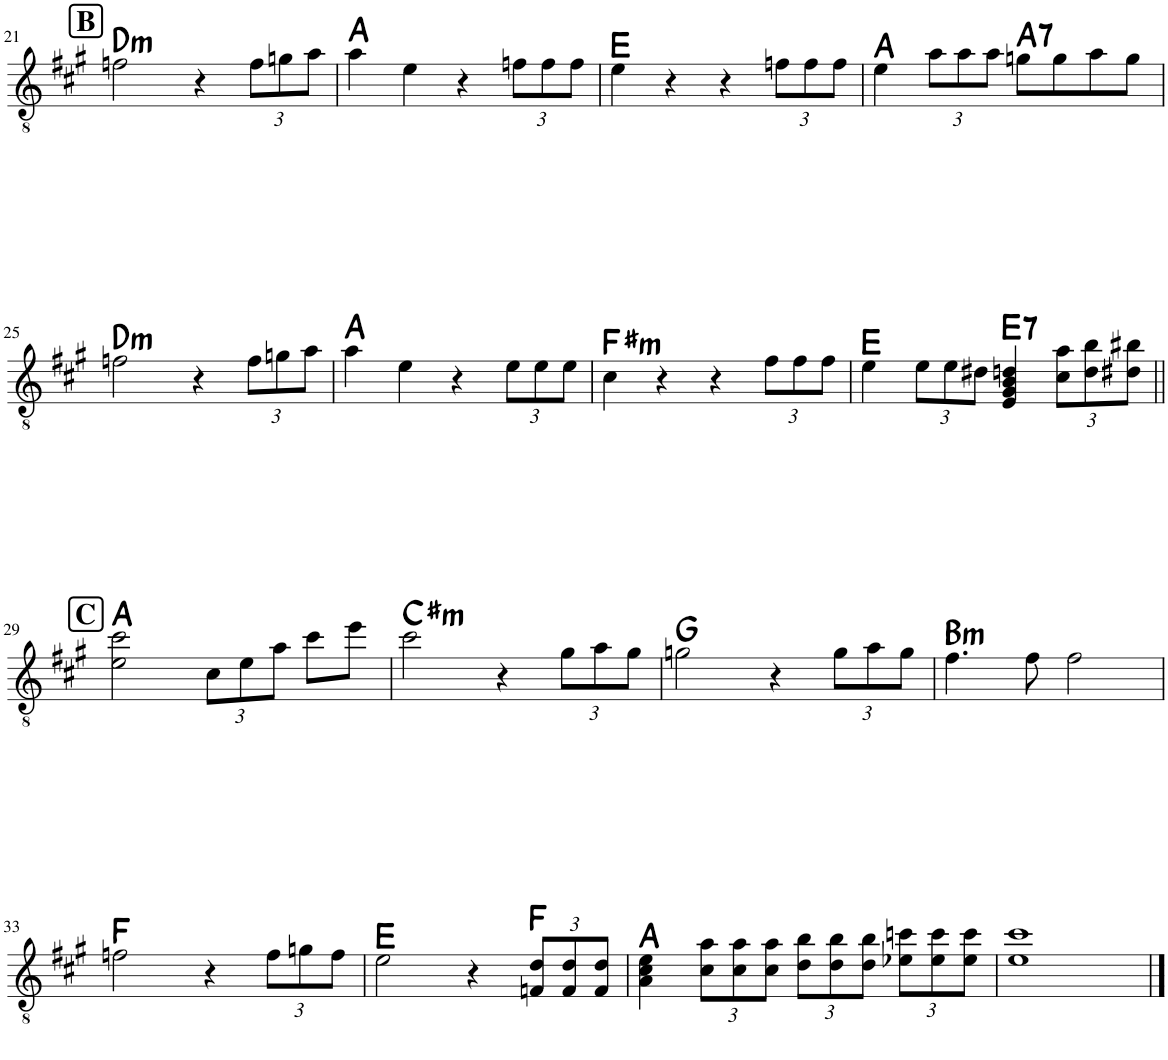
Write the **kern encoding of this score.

**kern	**harte
*part1	*part1
*staff1	*
*I"Classical Guitar	*
!!LO:PB:g=z
*clefGv2	*
*k[f#c#g#]	*
*M4/4	*
!!LO:REH:place=s1:a:B:rj:fs=14:t=B
=21	=21
!	!LO:H:kt=m
2fn\	D:min
4r	.
*Xbrackettup	*
12f\L	.
12gn\	.
12a\J	.
=22	=22
4a\	A:maj
4e\	.
4r	.
12fn\L	.
12f\	.
12f\J	.
=23	=23
4e\	E:maj
4r	.
4r	.
12fn\L	.
12f\	.
12f\J	.
=24	=24
4e\	A:maj
12a\L	.
12a\	.
12a\J	.
!	!LO:H:kt=7
8gn\L	A:7
8g\	.
8a\	.
8g\J	.
!!LO:LB:g=z
=25	=25
!	!LO:H:kt=m
2fn\	D:min
4r	.
12f\L	.
12gn\	.
12a\J	.
=26	=26
4a\	A:maj
4e\	.
4r	.
12e\L	.
12e\	.
12e\J	.
=27	=27
!	!LO:H:kt=m
4c#\	F#:min
4r	.
4r	.
12f#\L	.
12f#\	.
12f#\J	.
=28	=28
4e\	E:maj
12e\L	.
12e\	.
12d#X\J	.
!	!LO:H:kt=7
4E/ 4G#/ 4B/ 4dn/	E:7
12c#\ 12a\L	.
12d\ 12b\	.
12d#X\ 12b#X\J	.
!!LO:LB:g=z
!!LO:REH:place=s1:a:B:rj:fs=14:t=C
=29||	=29||
2e\ 2cc#\	A:maj
12c#\L	.
12e\	.
12a\J	.
8cc#\L	.
8ee\J	.
=30	=30
!	!LO:H:kt=m
2cc#\	C#:min
4r	.
12g#\L	.
12a\	.
12g#\J	.
=31	=31
2gn\	G:maj
4r	.
12g\L	.
12a\	.
12g\J	.
=32	=32
!	!LO:H:kt=m
4.f#\	B:min
8f#\	.
2f#\	.
!!LO:LB:g=z
=33	=33
2fn\	F:maj
4r	.
12f\L	.
12gn\	.
12f\J	.
=34	=34
2e\	E:maj
4r	.
12Fn/ 12d/L	F:maj
12F/ 12d/	.
12F/ 12d/J	.
=35	=35
4A\ 4c#\ 4e\	A:maj
12c#\ 12a\L	.
12c#\ 12a\	.
12c#\ 12a\J	.
12d\ 12b\L	.
12d\ 12b\	.
12d\ 12b\J	.
12e-X\ 12ccn\L	.
12e-\ 12cc\	.
12e-\ 12cc\J	.
=36	=36
1e 1cc#	.
==	==
*-	*-
